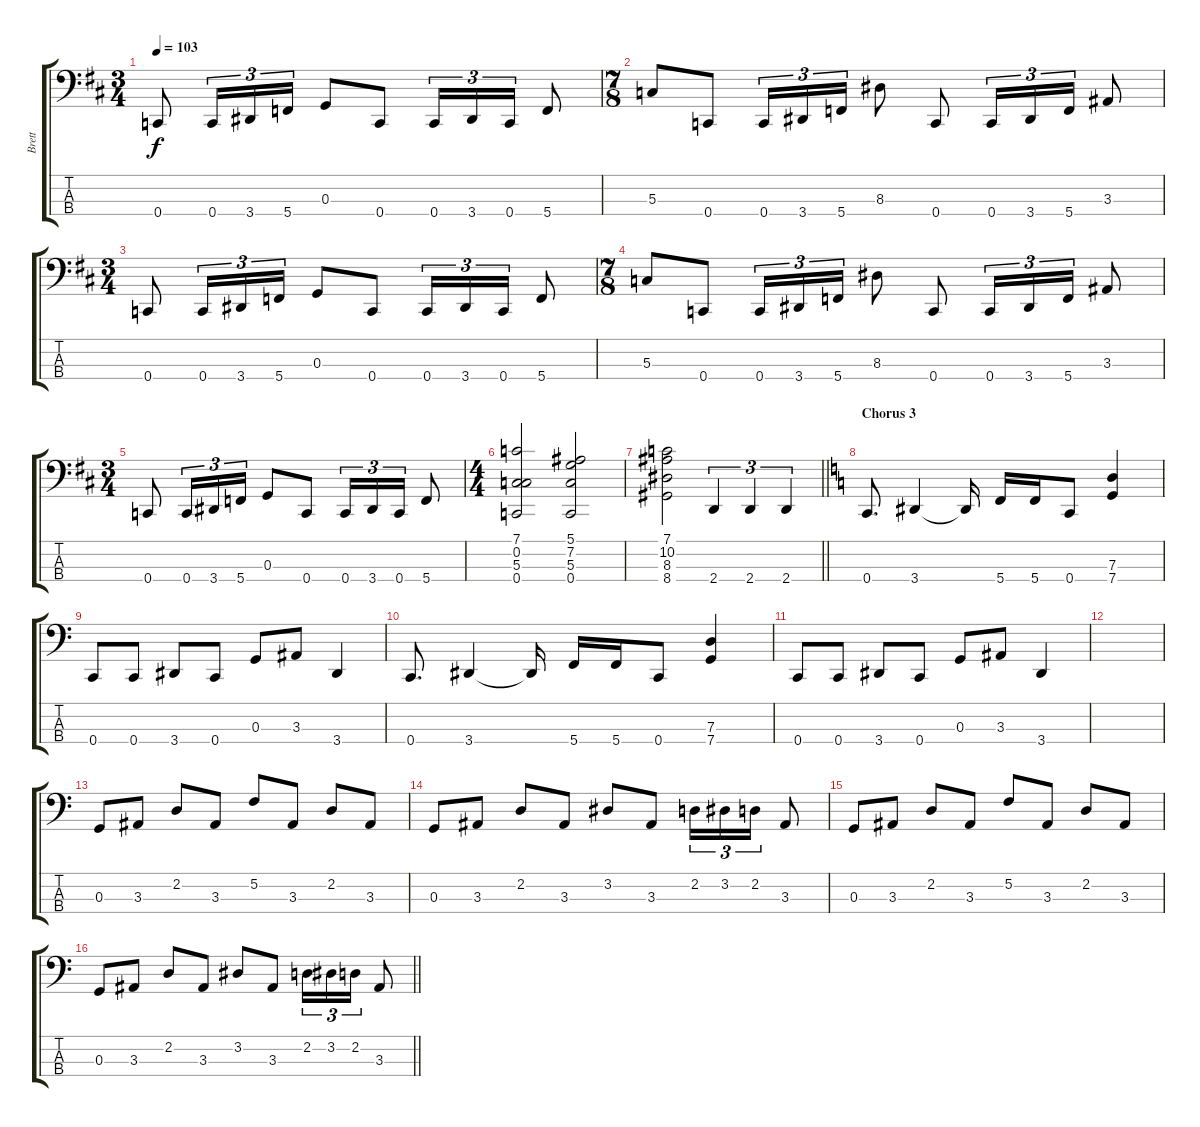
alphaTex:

\track ("Brett" "Brett") {instrument electricbasspick}
\staff {score tabs}
\tuning (F2 C2 G1 C1) {hide}
\ts (3 4)
\tempo 103
\clef f4
\ks d
0.4.8{dy f} 0.4.16{tu (3 2)} 3.4.16{tu (3 2)} 5.4.16{tu (3 2)} 0.3.8 0.4.8 0.4.16{tu (3 2)} 3.4.16{tu (3 2)} 0.4.16{tu (3 2)} 5.4.8 |
\ts (7 8)
5.3.8 0.4.8 0.4.16{tu (3 2)} 3.4.16{tu (3 2)} 5.4.16{tu (3 2)} 8.3.8 0.4.8 0.4.16{tu (3 2)} 3.4.16{tu (3 2)} 5.4.16{tu (3 2)} 3.3.8 |
\ts (3 4)
0.4.8 0.4.16{tu (3 2)} 3.4.16{tu (3 2)} 5.4.16{tu (3 2)} 0.3.8 0.4.8 0.4.16{tu (3 2)} 3.4.16{tu (3 2)} 0.4.16{tu (3 2)} 5.4.8 |
\ts (7 8)
5.3.8 0.4.8 0.4.16{tu (3 2)} 3.4.16{tu (3 2)} 5.4.16{tu (3 2)} 8.3.8 0.4.8 0.4.16{tu (3 2)} 3.4.16{tu (3 2)} 5.4.16{tu (3 2)} 3.3.8 |
\ts (3 4)
0.4.8 0.4.16{tu (3 2)} 3.4.16{tu (3 2)} 5.4.16{tu (3 2)} 0.3.8 0.4.8 0.4.16{tu (3 2)} 3.4.16{tu (3 2)} 0.4.16{tu (3 2)} 5.4.8 |
\ts (4 4)
(7.1 0.2 5.3 0.4).2 (5.1 7.2 5.3 0.4).2 |
\barLineRight lightlight
(7.1 10.2 8.3 8.4).2 2.4.4{tu (3 2)} 2.4.4{tu (3 2)} 2.4.4{tu (3 2)} |
\section ("" "Chorus 3")
\ks c
0.4.8{d} 3.4.4 3.4{t}.16 5.4.16 5.4.16 0.4.8 (7.3 7.4).4 |
0.4.8 0.4.8 3.4.8 0.4.8 0.3.8 3.3.8 3.4.4 |
0.4.8{d} 3.4.4 3.4{t}.16 5.4.16 5.4.16 0.4.8 (7.3 7.4).4 |
0.4.8 0.4.8 3.4.8 0.4.8 0.3.8 3.3.8 3.4.4 |
|
0.3.8 3.3.8 2.2.8 3.3.8 5.2.8 3.3.8 2.2.8 3.3.8 |
0.3.8 3.3.8 2.2.8 3.3.8 3.2.8 3.3.8 2.2.16{tu (3 2)} 3.2.16{tu (3 2)} 2.2.16{tu (3 2)} 3.3.8 |
0.3.8 3.3.8 2.2.8 3.3.8 5.2.8 3.3.8 2.2.8 3.3.8 |
\barLineRight lightlight
0.3.8 3.3.8 2.2.8 3.3.8 3.2.8 3.3.8 2.2.16{tu (3 2)} 3.2.16{tu (3 2)} 2.2.16{tu (3 2)} 3.3.8
